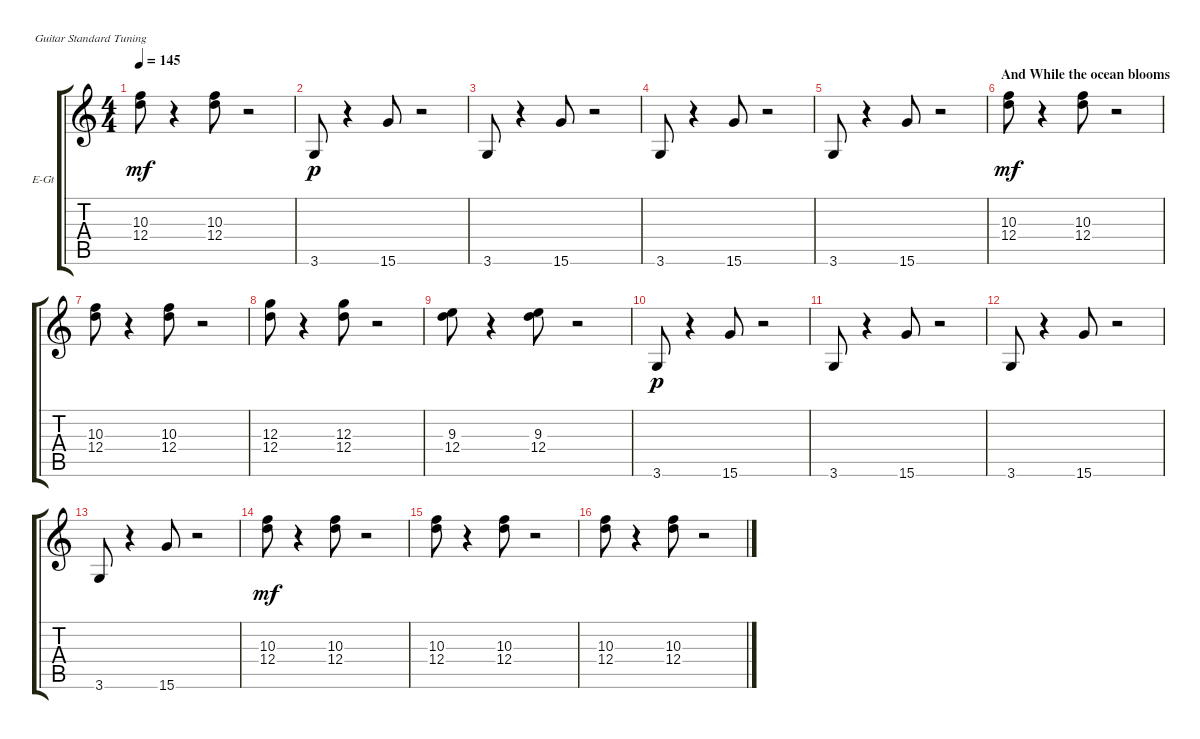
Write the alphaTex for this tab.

\defaultSystemsLayout 4
\bracketExtendMode groupsimilarinstruments
\firstSystemTrackNameOrientation horizontal
\otherSystemsTrackNameOrientation horizontal
\track ("Electric Guitar" "E-Gt") {instrument overdrivenguitar}
\staff {score tabs}
\tuning (E4 B3 G3 D3 A2 E2)
\ts (4 4)
\tempo 145
\clef g2
\ks c
(12.4 10.3).8{dy mf} r.4 (12.4 10.3).8 r.2 |
3.6.8{dy p} r.4 15.6.8 r.2 |
3.6.8 r.4 15.6.8 r.2 |
3.6.8 r.4 15.6.8 r.2 |
3.6.8 r.4 15.6.8 r.2 |
\section ("" "And While the ocean blooms")
(12.4 10.3).8{dy mf} r.4 (12.4 10.3).8 r.2 |
(12.4 10.3).8 r.4 (12.4 10.3).8 r.2 |
(12.4 12.3).8 r.4 (12.4 12.3).8 r.2 |
(12.4 9.3).8 r.4 (12.4 9.3).8 r.2 |
3.6.8{dy p} r.4 15.6.8 r.2 |
3.6.8 r.4 15.6.8 r.2 |
3.6.8 r.4 15.6.8 r.2 |
3.6.8 r.4 15.6.8 r.2 |
(12.4 10.3).8{dy mf} r.4 (12.4 10.3).8 r.2 |
(12.4 10.3).8 r.4 (12.4 10.3).8 r.2 |
(12.4 10.3).8 r.4 (12.4 10.3).8 r.2
